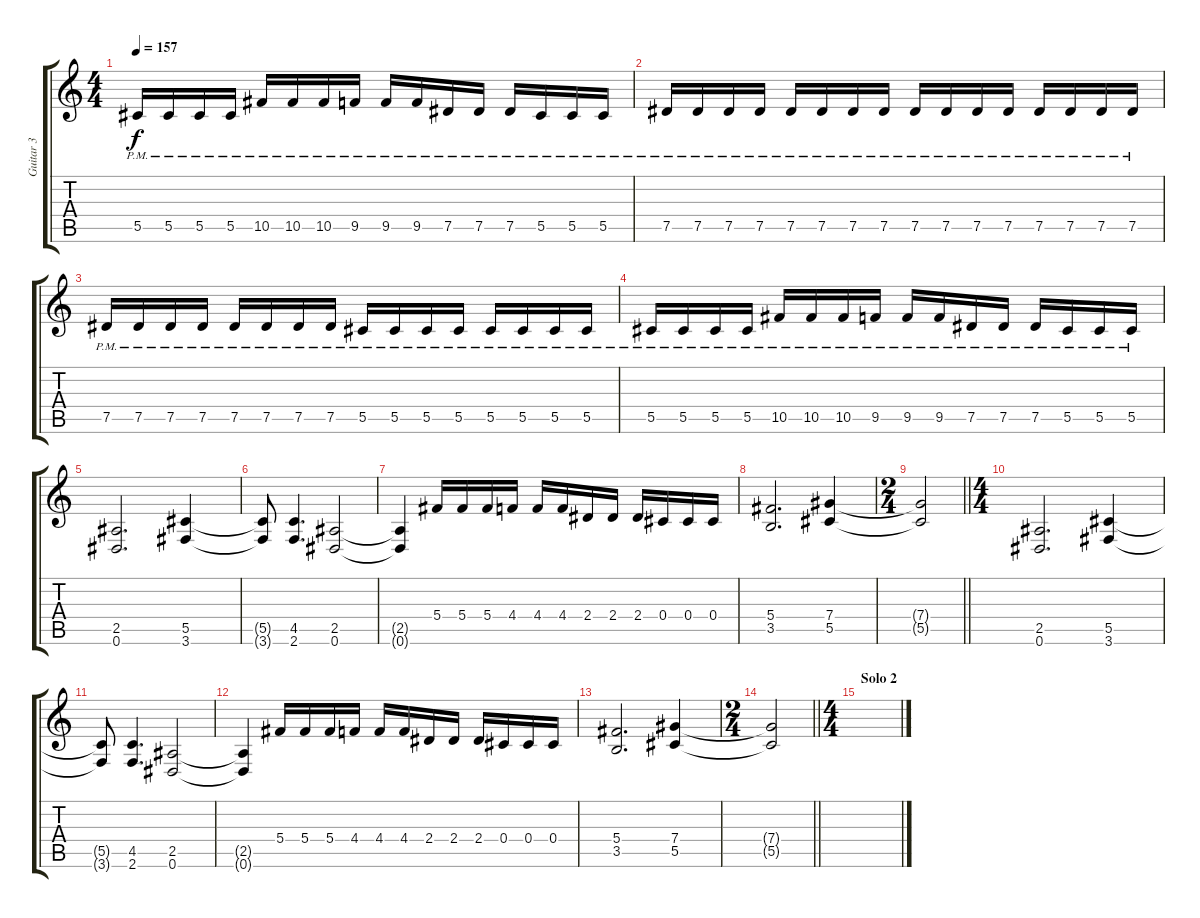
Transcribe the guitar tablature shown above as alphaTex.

\track ("Guitar 3" "Guitar 3") {instrument distortionguitar}
\staff {score tabs}
\tuning (Eb4 Bb3 Gb3 Db3 Ab2 Eb2) {hide}
\ts (4 4)
\tempo 157
\clef g2
\ks c
5.5{pm}.16{dy f} 5.5{pm}.16 5.5{pm}.16 5.5{pm}.16 10.5{pm}.16 10.5{pm}.16 10.5{pm}.16 9.5{pm}.16 9.5{pm}.16 9.5{pm}.16 7.5{pm}.16 7.5{pm}.16 7.5{pm}.16 5.5{pm}.16 5.5{pm}.16 5.5{pm}.16 |
7.5{pm}.16 7.5{pm}.16 7.5{pm}.16 7.5{pm}.16 7.5{pm}.16 7.5{pm}.16 7.5{pm}.16 7.5{pm}.16 7.5{pm}.16 7.5{pm}.16 7.5{pm}.16 7.5{pm}.16 7.5{pm}.16 7.5{pm}.16 7.5{pm}.16 7.5{pm}.16 |
7.5{pm}.16 7.5{pm}.16 7.5{pm}.16 7.5{pm}.16 7.5{pm}.16 7.5{pm}.16 7.5{pm}.16 7.5{pm}.16 5.5{pm}.16 5.5{pm}.16 5.5{pm}.16 5.5{pm}.16 5.5{pm}.16 5.5{pm}.16 5.5{pm}.16 5.5{pm}.16 |
5.5{pm}.16 5.5{pm}.16 5.5{pm}.16 5.5{pm}.16 10.5{pm}.16 10.5{pm}.16 10.5{pm}.16 9.5{pm}.16 9.5{pm}.16 9.5{pm}.16 7.5{pm}.16 7.5{pm}.16 7.5{pm}.16 5.5{pm}.16 5.5{pm}.16 5.5{pm}.16 |
(2.5 0.6).2{d} (5.5 3.6).4 |
(5.5{t} 3.6{t}).8 (4.5 2.6).4{d} (2.5 0.6).2 |
(2.5{t} 0.6{t}).4 5.4.16 5.4.16 5.4.16 4.4.16 4.4.16 4.4.16 2.4.16 2.4.16 2.4.16 0.4.16 0.4.16 0.4.16 |
(5.4 3.5).2{d} (7.4 5.5).4 |
\ts (2 4)
\barLineRight lightlight
(7.4{t} 5.5{t}).2 |
\ts (4 4)
(2.5 0.6).2{d} (5.5 3.6).4 |
(5.5{t} 3.6{t}).8 (4.5 2.6).4{d} (2.5 0.6).2 |
(2.5{t} 0.6{t}).4 5.4.16 5.4.16 5.4.16 4.4.16 4.4.16 4.4.16 2.4.16 2.4.16 2.4.16 0.4.16 0.4.16 0.4.16 |
(5.4 3.5).2{d} (7.4 5.5).4 |
\ts (2 4)
\barLineRight lightlight
(7.4{t} 5.5{t}).2 |
\ts (4 4)
\section ("" "Solo 2")
